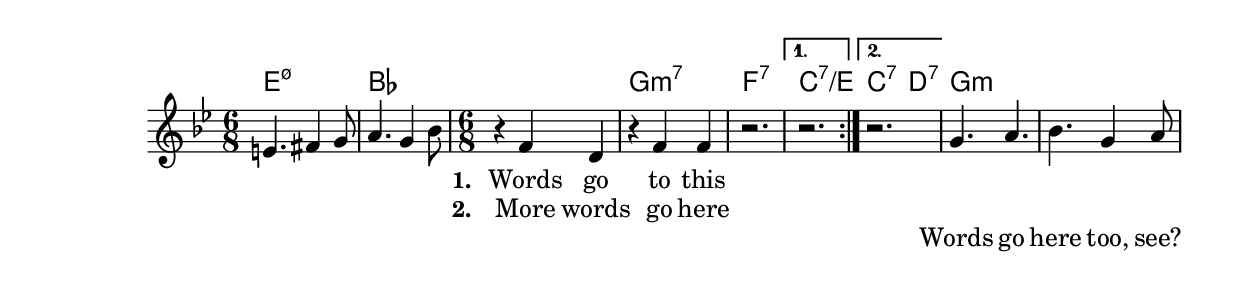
melody = \relative c' {
      \clef treble
      \key bes \major
      \repeat volta 2 {
      \time 6/8 e4. fis4 g8 | a4. g4 bes8 |
      \time 6/8
        \new Voice = "words" {
      r4 f4 d | r f f | r2. |% words go to this
        }
      }
      \alternative { 
        { 
         r2. |
        }
        { 
         r2. |
        }
      }
      % CHORUS
      \new Voice = "chorus"	{
      g4. a | bes g4 a8 | % words go here too, see?
        }
  
    }

    text = \lyricmode {
      <<
        {
            \set stanza = #"1. "
            Words go | to this | | |
        }
        \new Lyrics {
            \set associatedVoice = "words"
            \set stanza = #"2. " 
            More words | go here |
    
            }
      >>

    }
    chorus = \lyricmode {
        Words go | here too, see? |
        }

    harmonies = \chordmode {
      e2.:m7.5- | bes |
      bes2. | g:m7 | f:7 |
      c:7/e |
      c4.:7 d:7 |
      g2.:m | g:m |
    }

    \score {
      <<
        \new ChordNames {
          \set chordChanges = ##t
          \harmonies
        }
        \new Voice = "one" { \melody }
        \new Lyrics \lyricsto "words" \text
        \new Lyrics \lyricsto "chorus" \chorus
      >>
      \layout { }
      \midi { }
    }